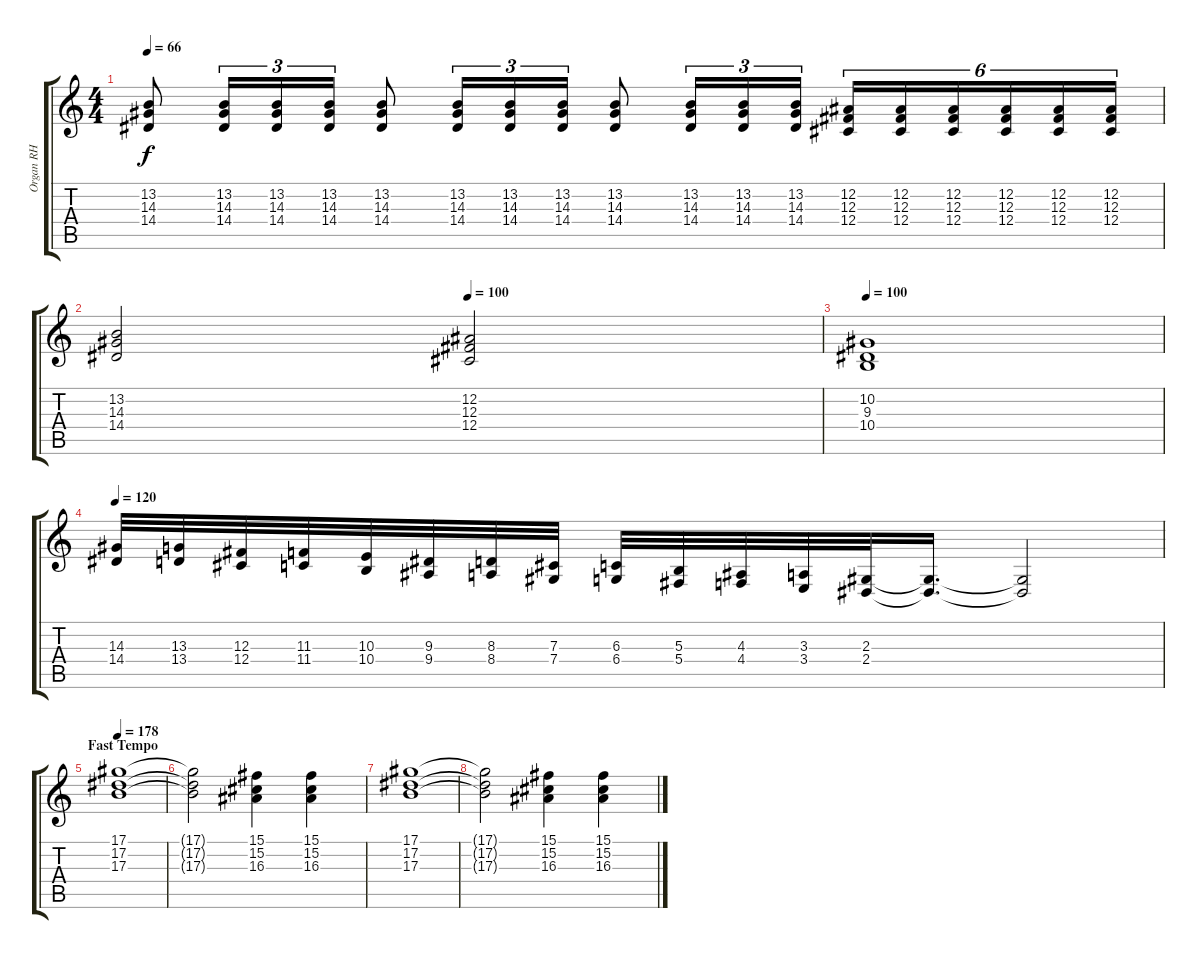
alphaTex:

\track ("Organ RH" "Organ RH") {instrument rockorgan}
\staff {score tabs}
\tuning (Eb4 Bb3 Gb3 Db3 Ab2 Eb2) {hide}
\ts (4 4)
\tempo 66
\clef g2
\ks c
(13.2 14.3 14.4).8{dy f instrument stringensemble1} (13.2 14.3 14.4).16{tu (3 2)} (13.2 14.3 14.4).16{tu (3 2)} (13.2 14.3 14.4).16{tu (3 2)} (13.2 14.3 14.4).8 (13.2 14.3 14.4).16{tu (3 2)} (13.2 14.3 14.4).16{tu (3 2)} (13.2 14.3 14.4).16{tu (3 2)} (13.2 14.3 14.4).8 (13.2 14.3 14.4).16{tu (3 2)} (13.2 14.3 14.4).16{tu (3 2)} (13.2 14.3 14.4).16{tu (3 2)} (12.2 12.3 12.4).16{tu (6 4)} (12.2 12.3 12.4).16{tu (6 4)} (12.2 12.3 12.4).16{tu (6 4)} (12.2 12.3 12.4).16{tu (6 4)} (12.2 12.3 12.4).16{tu (6 4)} (12.2 12.3 12.4).16{tu (6 4)} |
\tempo (100 0.49895833333333334)
(13.2 14.3 14.4).2 (12.2 12.3 12.4).2 |
\tempo 100
(10.2 9.3 10.4).1 |
\tempo 120
(14.3 14.4).32{volume 10 instrument rockorgan} (13.3 13.4).32 (12.3 12.4).32 (11.3 11.4).32 (10.3 10.4).32 (9.3 9.4).32 (8.3 8.4).32 (7.3 7.4).32 (6.3 6.4).32 (5.3 5.4).32 (4.3 4.4).32 (3.3 3.4).32 (2.3 2.4).32 (2.3{t} 2.4{t}).16{d} (2.3{t} 2.4{t}).2 |
\section ("" "Fast Tempo")
\tempo 178
(17.1 17.2 17.3).1{instrument rockorgan} |
(17.1{t} 17.2{t} 17.3{t}).2 (15.1 15.2 16.3).4 (15.1 15.2 16.3).4 |
(17.1 17.2 17.3).1{instrument rockorgan} |
(17.1{t} 17.2{t} 17.3{t}).2 (15.1 15.2 16.3).4 (15.1 15.2 16.3).4
